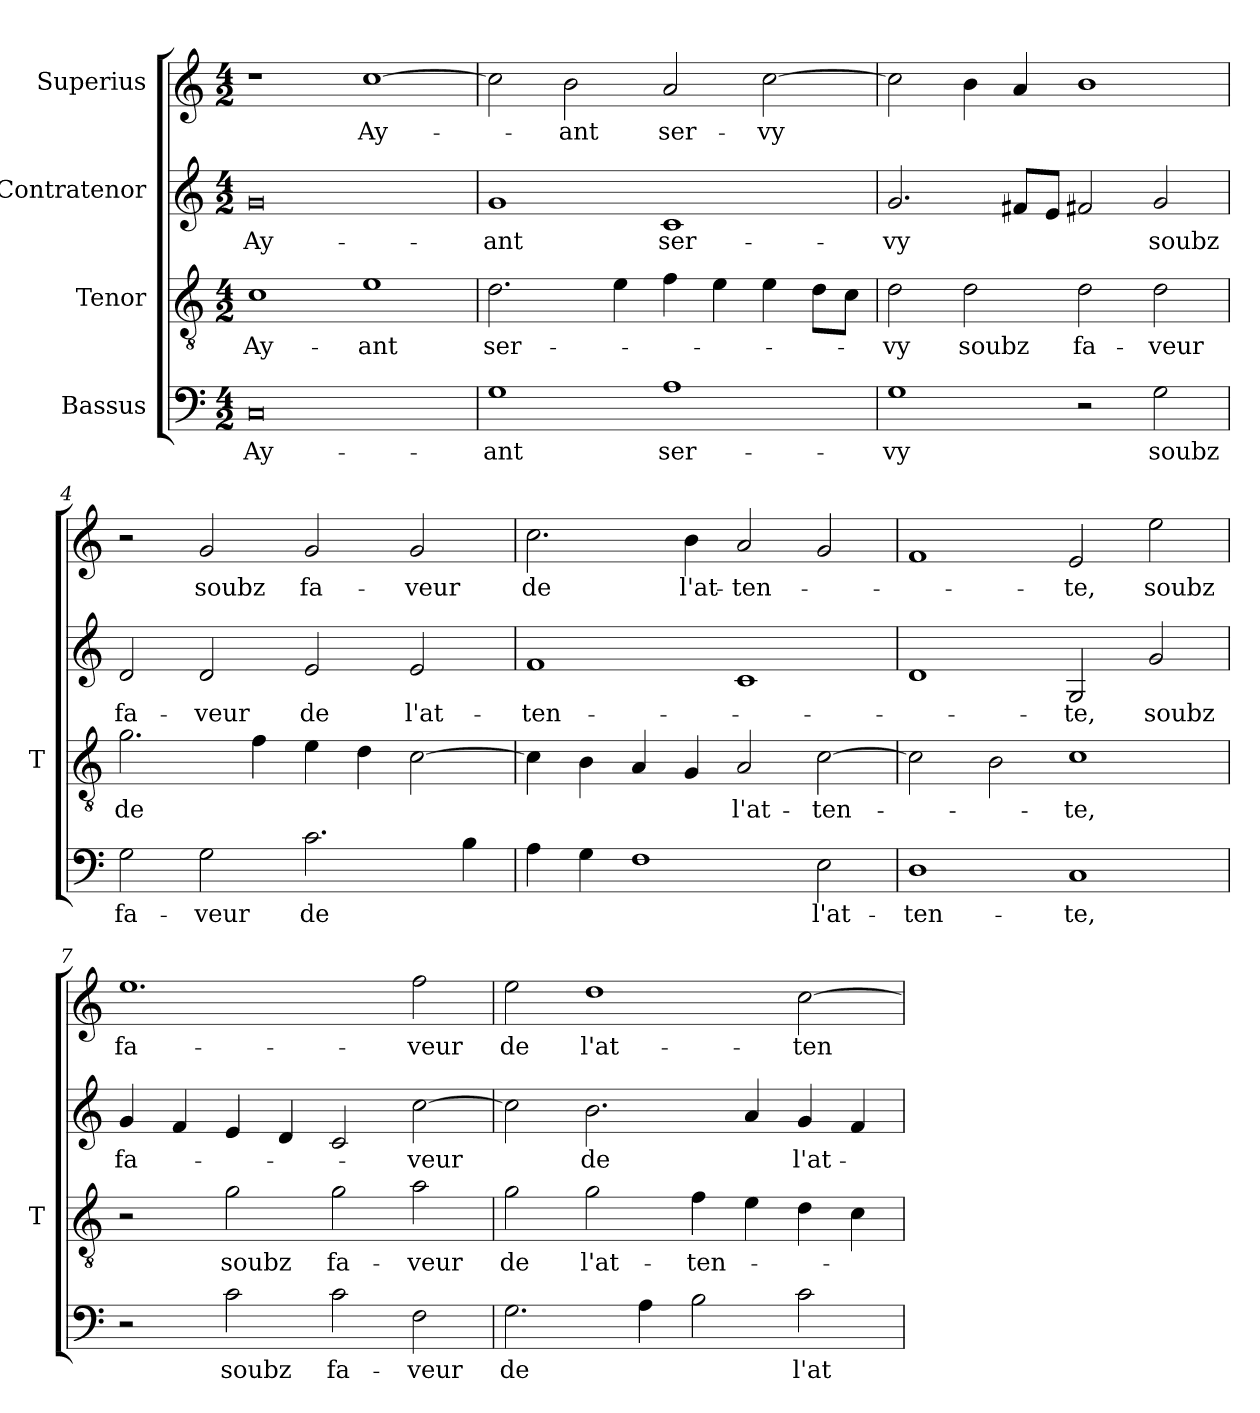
**kern	**text	**kern	**text	**kern	**text	**kern	**text
*part4	*part4	*part3	*part3	*part2	*part2	*part1	*part1
*staff4	*staff4	*staff3	*staff3	*staff2	*staff2	*staff1	*staff1
*I"Bassus	*	*I"Tenor	*	*I"Contratenor	*	*I"Superius	*
*	*	*I'T	*	*	*	*	*
*clefF4	*	*clefGv2	*	*clefG2	*	*clefG2	*
*k[]	*	*k[]	*	*k[]	*	*k[]	*
*M4/2	*	*M4/2	*	*M4/2	*	*M4/2	*
=1	=1	=1	=1	=1	=1	=1	=1
0C	Ay-	1c	Ay-	0g	Ay-	1r	.
.	.	1e	-ant	.	.	[1cc	Ay-
=2	=2	=2	=2	=2	=2	=2	=2
1G	-ant	2.d	ser-	1g	-ant	2cc]	.
.	.	.	.	.	.	2b	-ant
.	.	4e	.	.	.	.	.
1A	ser-	4f	.	1c	ser-	2a	ser-
.	.	4e	.	.	.	.	.
.	.	4e	.	.	.	[2cc	-vy
.	.	8dL	.	.	.	.	.
.	.	8cJ	.	.	.	.	.
=3	=3	=3	=3	=3	=3	=3	=3
1G	-vy	2d	-vy	2.g	-vy	2cc]	.
.	.	2d	-soubz	.	.	4b	.
.	.	.	.	8f#XL	.	4a	.
.	.	.	.	8eJ	.	.	.
2r	.	2d	fa-	2f#X	.	1b	.
2G	-soubz	2d	-veur	2g	-soubz	.	.
=4	=4	=4	=4	=4	=4	=4	=4
2G	fa-	2.g	-de	2d	fa-	2r	.
2G	-veur	.	.	2d	-veur	2g	-soubz
.	.	4f	.	.	.	.	.
2.c	-de	4e	.	2e	-de	2g	fa-
.	.	4d	.	.	.	.	.
.	.	[2c	.	2e	l'at-	2g	-veur
4B	.	.	.	.	.	.	.
=5	=5	=5	=5	=5	=5	=5	=5
4A	.	4c]	.	1f	ten-	2.cc	-de
4G	.	4B	.	.	.	.	.
1F	.	4A	.	.	.	.	.
.	.	4G	.	.	.	4b	l'at-
.	.	2A	l'at-	1c	.	2a	ten-
2E	l'at-	[2c	ten-	.	.	2g	.
=6	=6	=6	=6	=6	=6	=6	=6
1D	ten-	2c]	.	1d	.	1f	.
.	.	2B	.	.	.	.	.
1C	-te,	1c	-te,	2G	-te,	2e	-te,
.	.	.	.	2g	-soubz	2ee	-soubz
=7	=7	=7	=7	=7	=7	=7	=7
2r	.	2r	.	4g	fa-	1.ee	fa-
.	.	.	.	4f	.	.	.
2c	-soubz	2g	-soubz	4e	.	.	.
.	.	.	.	4d	.	.	.
2c	fa-	2g	fa-	2c	.	.	.
2F	-veur	2a	-veur	[2cc	-veur	2ff	-veur
=8	=8	=8	=8	=8	=8	=8	=8
2.G	-de	2g	-de	2cc]	.	2ee	-de
.	.	2g	l'at-	2.b	-de	1dd	l'at-
4A	.	.	.	.	.	.	.
2B	.	4f	ten-	.	.	.	.
.	.	4e	.	4a	.	.	.
2c	l'at-	4d	.	4g	l'at-	[2cc	ten-
.	.	4c	.	4f	.	.	.
=	=	=	=	=	=	=	=
*-	*-	*-	*-	*-	*-	*-	*-
